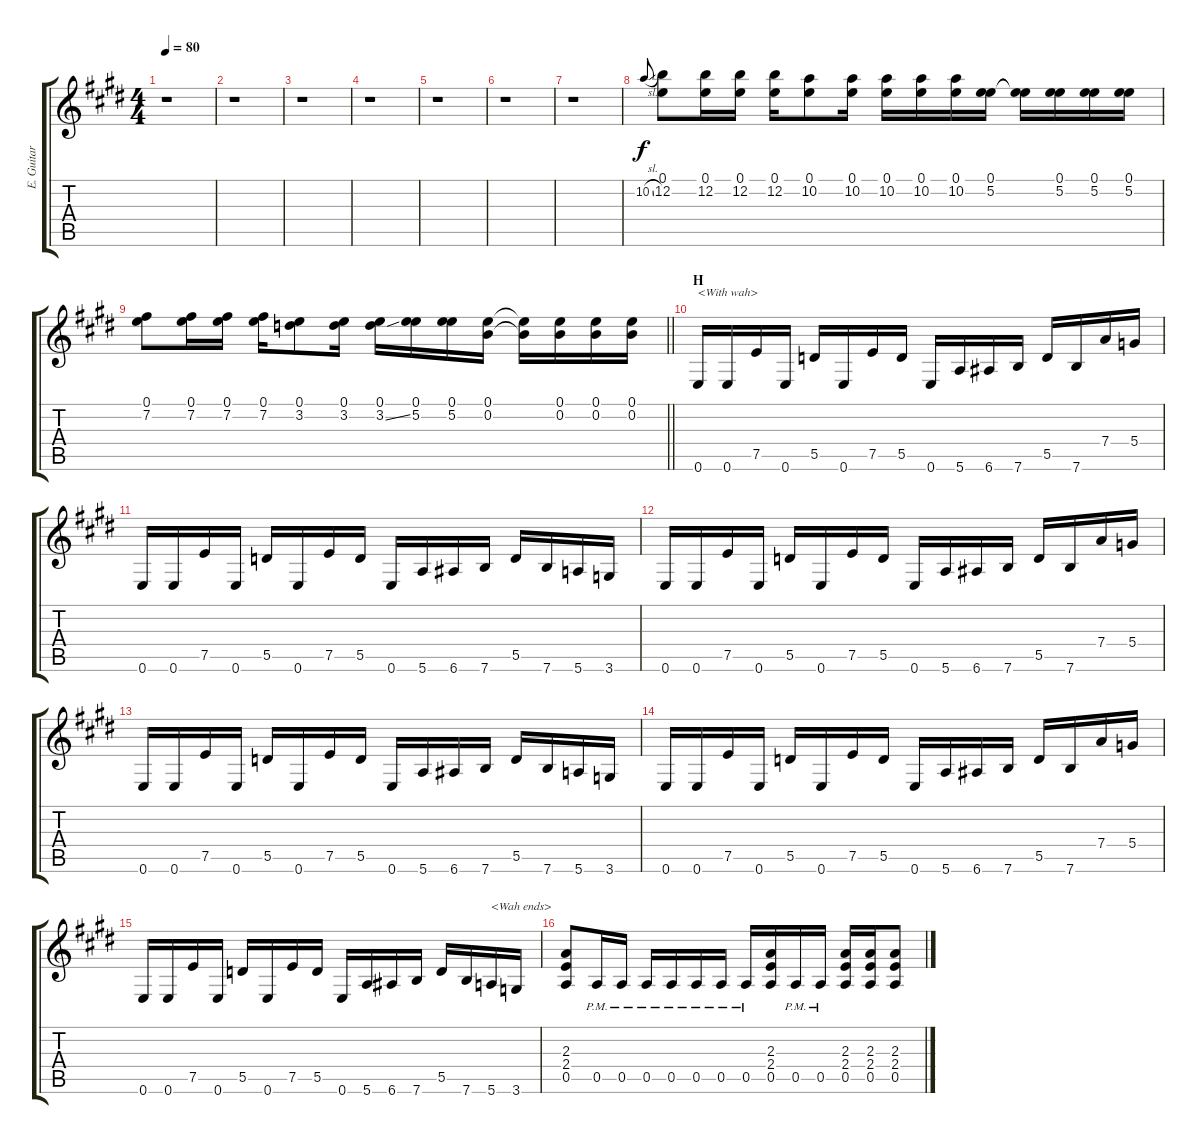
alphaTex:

\track ("E. Guitar III" "E. Guitar ") {instrument overdrivenguitar}
\staff {score tabs}
\tuning (E4 B3 G3 D3 A2 E2) {hide}
\ts (4 4)
\tempo 80
\clef g2
\ks e
r.1{dy f} |
r.1 |
r.1 |
r.1 |
r.1 |
r.1 |
r.1 |
10.2{sl}.8{gr onbeat} (0.1 12.2).8 (0.1 12.2).16 (0.1 12.2).16 (0.1 12.2).16 (0.1 10.2).8 (0.1 10.2).16 (0.1 10.2).16 (0.1 10.2).16 (0.1 10.2).16 (0.1 5.2).16 (0.1{t} 5.2{t}).16 (0.1 5.2).16 (0.1 5.2).16 (0.1 5.2).16 |
\barLineRight lightlight
(0.1 7.2).8 (0.1 7.2).16 (0.1 7.2).16 (0.1 7.2).16 (0.1 3.2).8 (0.1 3.2).16 (0.1 3.2{ss}).16 (0.1 5.2).16 (0.1 5.2).16 (0.1 0.2).16 (0.1{t} 0.2{t}).16 (0.1 0.2).16 (0.1 0.2).16 (0.1 0.2).16 |
\section ("" "H")
0.6.16{txt "<With wah>"} 0.6.16 7.5.16 0.6.16 5.5.16 0.6.16 7.5.16 5.5.16 0.6.16 5.6.16 6.6.16 7.6.16 5.5.16 7.6.16 7.4.16 5.4.16 |
0.6.16 0.6.16 7.5.16 0.6.16 5.5.16 0.6.16 7.5.16 5.5.16 0.6.16 5.6.16 6.6.16 7.6.16 5.5.16 7.6.16 5.6.16 3.6.16 |
0.6.16 0.6.16 7.5.16 0.6.16 5.5.16 0.6.16 7.5.16 5.5.16 0.6.16 5.6.16 6.6.16 7.6.16 5.5.16 7.6.16 7.4.16 5.4.16 |
0.6.16 0.6.16 7.5.16 0.6.16 5.5.16 0.6.16 7.5.16 5.5.16 0.6.16 5.6.16 6.6.16 7.6.16 5.5.16 7.6.16 5.6.16 3.6.16 |
0.6.16 0.6.16 7.5.16 0.6.16 5.5.16 0.6.16 7.5.16 5.5.16 0.6.16 5.6.16 6.6.16 7.6.16 5.5.16 7.6.16 7.4.16 5.4.16 |
0.6.16 0.6.16 7.5.16 0.6.16 5.5.16 0.6.16 7.5.16 5.5.16 0.6.16 5.6.16 6.6.16 7.6.16 5.5.16 7.6.16 5.6.16{txt "<Wah ends>"} 3.6.16 |
(2.3 2.4 0.5).8 0.5{pm}.16 0.5{pm}.16 0.5{pm}.16 0.5{pm}.16 0.5{pm}.16 0.5{pm}.16 0.5{pm}.16 (2.3 2.4 0.5).16 0.5{pm}.16 0.5{pm}.16 (2.3 2.4 0.5).16 (2.3 2.4 0.5).16 (2.3 2.4 0.5).8
